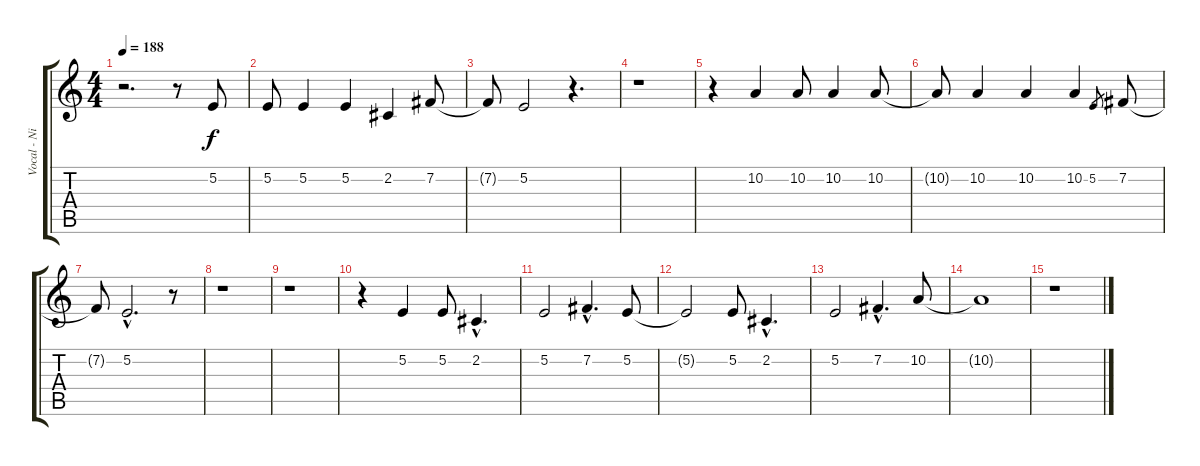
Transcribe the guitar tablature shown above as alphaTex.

\track ("Vocal - Nikola" "Vocal - Ni") {instrument flute}
\staff {score tabs}
\tuning (E4 B3 G3 D3 A2 E2) {hide}
\ts (4 4)
\tempo 188
\clef g2
\ks c
r.2{d dy f} r.8 5.2.8 |
5.2.8 5.2.4 5.2.4 2.2.4 7.2.8 |
7.2{t}.8 5.2.2 r.4{d} |
r.1 |
r.4 10.2.4 10.2.8 10.2.4 10.2.8 |
10.2{t}.8 10.2.4 10.2.4 10.2.4 5.2.8{gr} 7.2.8 |
7.2{t}.8 5.2{hac}.2{d} r.8 |
r.1 |
r.1 |
r.4 5.2.4 5.2.8 2.2{hac}.4{d} |
5.2.2 7.2{hac}.4{d} 5.2.8 |
5.2{t}.2 5.2.8 2.2{hac}.4{d} |
5.2.2 7.2{hac}.4{d} 10.2.8 |
10.2{t}.1 |
r.1
